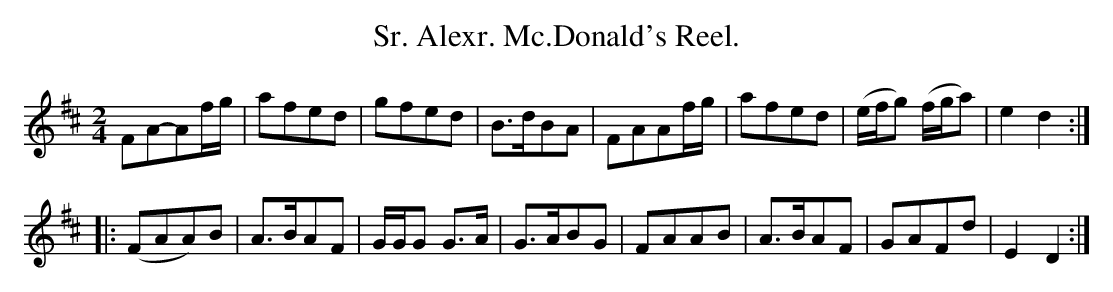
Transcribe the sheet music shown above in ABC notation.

X:1
T:Sr. Alexr. Mc.Donald's Reel.
M:2/4
L:1/8
K:D
 FA-Af/g/|afed |gfed     |B>dBA|FAAf/g/|afed |(e/f/g) (f/g/a)|e2 d2::
(FAA)B   |A>BAF|G/G/G G>A|G>ABG|FAAB   |A>BAF| GAFd          |E2 D2:|
